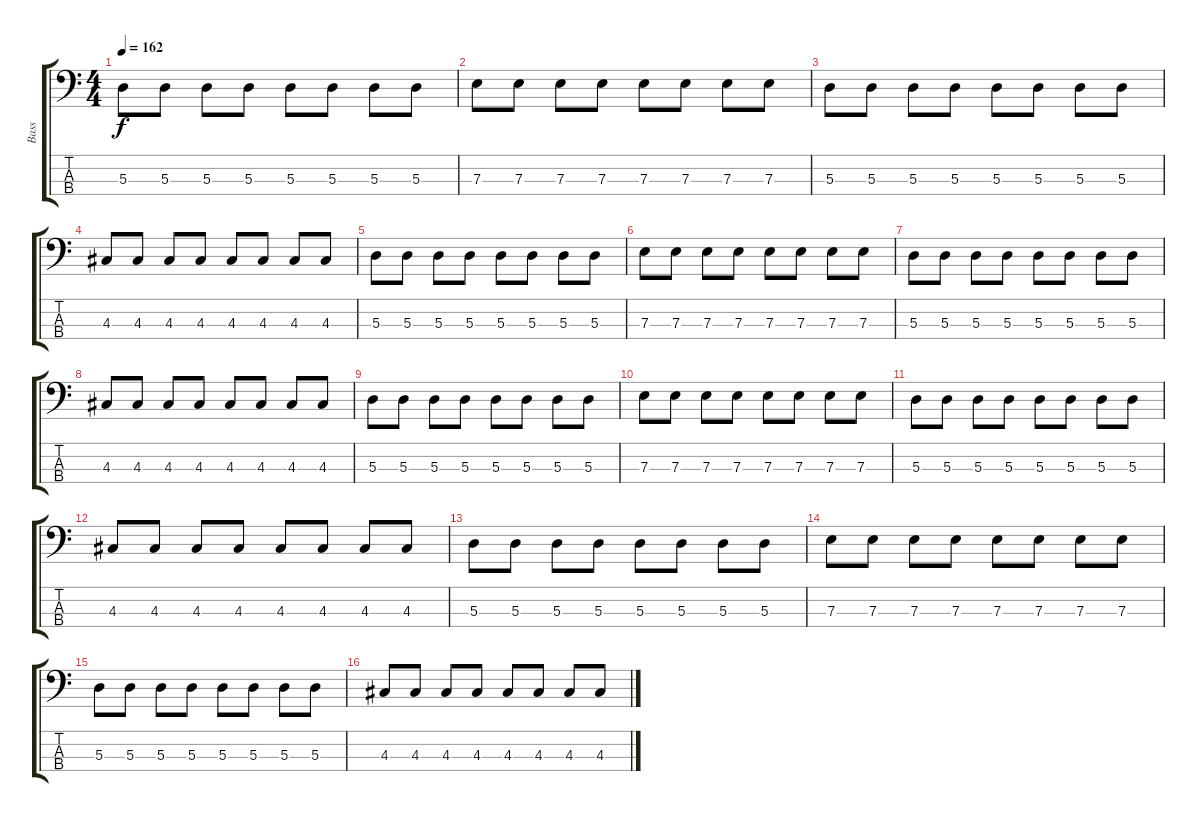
\track ("Bass" "Bass") {instrument electricbassfinger}
\staff {score tabs}
\tuning (G2 D2 A1 E1) {hide}
\ts (4 4)
\tempo 162
\clef f4
\ks c
5.3.8{dy f} 5.3.8 5.3.8 5.3.8 5.3.8 5.3.8 5.3.8 5.3.8 |
7.3.8 7.3.8 7.3.8 7.3.8 7.3.8 7.3.8 7.3.8 7.3.8 |
5.3.8 5.3.8 5.3.8 5.3.8 5.3.8 5.3.8 5.3.8 5.3.8 |
4.3.8 4.3.8 4.3.8 4.3.8 4.3.8 4.3.8 4.3.8 4.3.8 |
5.3.8 5.3.8 5.3.8 5.3.8 5.3.8 5.3.8 5.3.8 5.3.8 |
7.3.8 7.3.8 7.3.8 7.3.8 7.3.8 7.3.8 7.3.8 7.3.8 |
5.3.8 5.3.8 5.3.8 5.3.8 5.3.8 5.3.8 5.3.8 5.3.8 |
4.3.8 4.3.8 4.3.8 4.3.8 4.3.8 4.3.8 4.3.8 4.3.8 |
5.3.8 5.3.8 5.3.8 5.3.8 5.3.8 5.3.8 5.3.8 5.3.8 |
7.3.8 7.3.8 7.3.8 7.3.8 7.3.8 7.3.8 7.3.8 7.3.8 |
5.3.8 5.3.8 5.3.8 5.3.8 5.3.8 5.3.8 5.3.8 5.3.8 |
4.3.8 4.3.8 4.3.8 4.3.8 4.3.8 4.3.8 4.3.8 4.3.8 |
5.3.8 5.3.8 5.3.8 5.3.8 5.3.8 5.3.8 5.3.8 5.3.8 |
7.3.8 7.3.8 7.3.8 7.3.8 7.3.8 7.3.8 7.3.8 7.3.8 |
5.3.8 5.3.8 5.3.8 5.3.8 5.3.8 5.3.8 5.3.8 5.3.8 |
4.3.8 4.3.8 4.3.8 4.3.8 4.3.8 4.3.8 4.3.8 4.3.8
